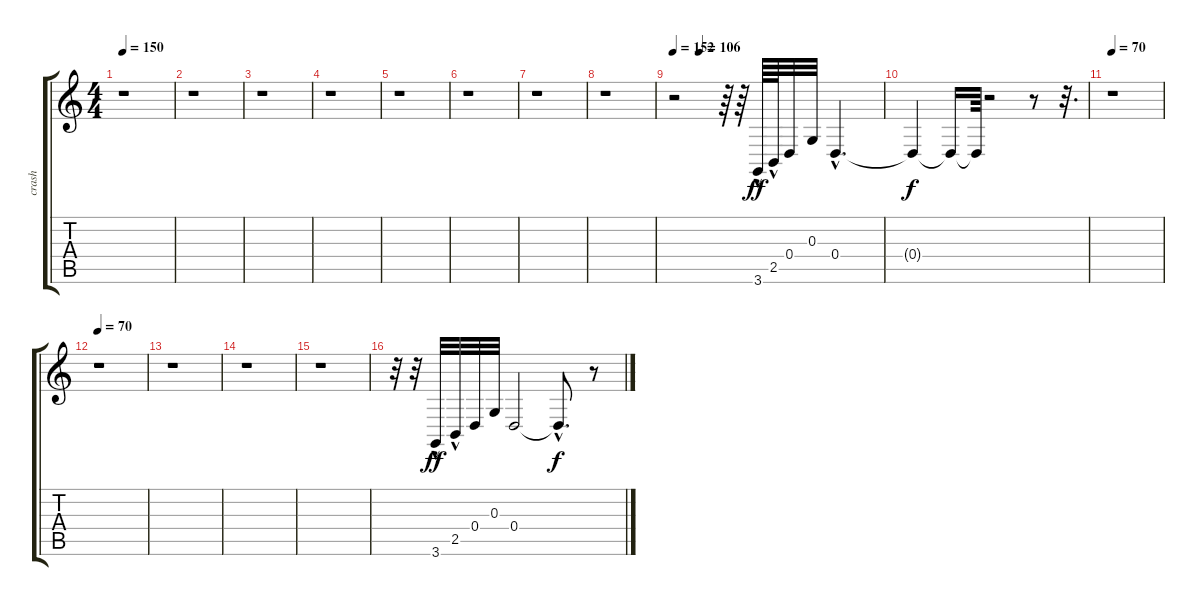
\track ("crash" "crash") {instrument reversecymbal}
\staff {score tabs}
\tuning (E4 B3 G3 D3 A2 E2) {hide}
\ts (4 4)
\tempo 150
\clef g2
\ks c
r.1{dy ff} |
r.1 |
r.1 |
r.1 |
r.1 |
r.1 |
r.1 |
r.1 |
\tempo 152
\tempo (106 0.125)
r.2 r.64 r.64 3.6{hac}.64 2.5{hac}.64 0.4.32 0.3.32 0.4{hac}.4{d} |
0.4{t}.4{dy f} 0.4{t}.16 0.4{t}.64 r.2 r.8 r.32{d} |
\tempo 70
r.1 |
\tempo 70
r.1 |
r.1 |
r.1 |
r.1 |
r.32 r.32 3.6{hac}.32{dy ff} 2.5{hac}.32 0.4.32 0.3.32 0.4.2 0.4{hac t}.8{d dy f} r.8
